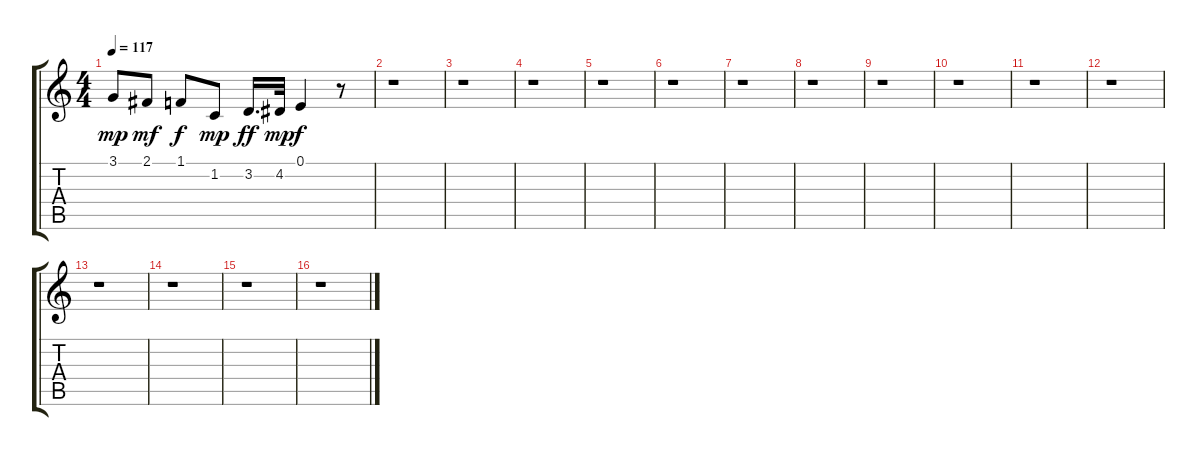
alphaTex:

\track "" {instrument accordion}
\staff {score tabs}
\tuning (E4 B3 G3 D3 A2 E2) {hide}
\ts (4 4)
\tempo 117
\clef g2
\ks c
3.1.8{dy mp} 2.1.8{dy mf} 1.1.8{dy f} 1.2.8{dy mp} 3.2.16{d dy ff} 4.2.32{dy mp} 0.1.4{dy f} r.8 |
r.1 |
r.1 |
r.1 |
r.1 |
r.1 |
r.1 |
r.1 |
r.1 |
r.1 |
r.1 |
r.1 |
r.1 |
r.1 |
r.1 |
r.1
